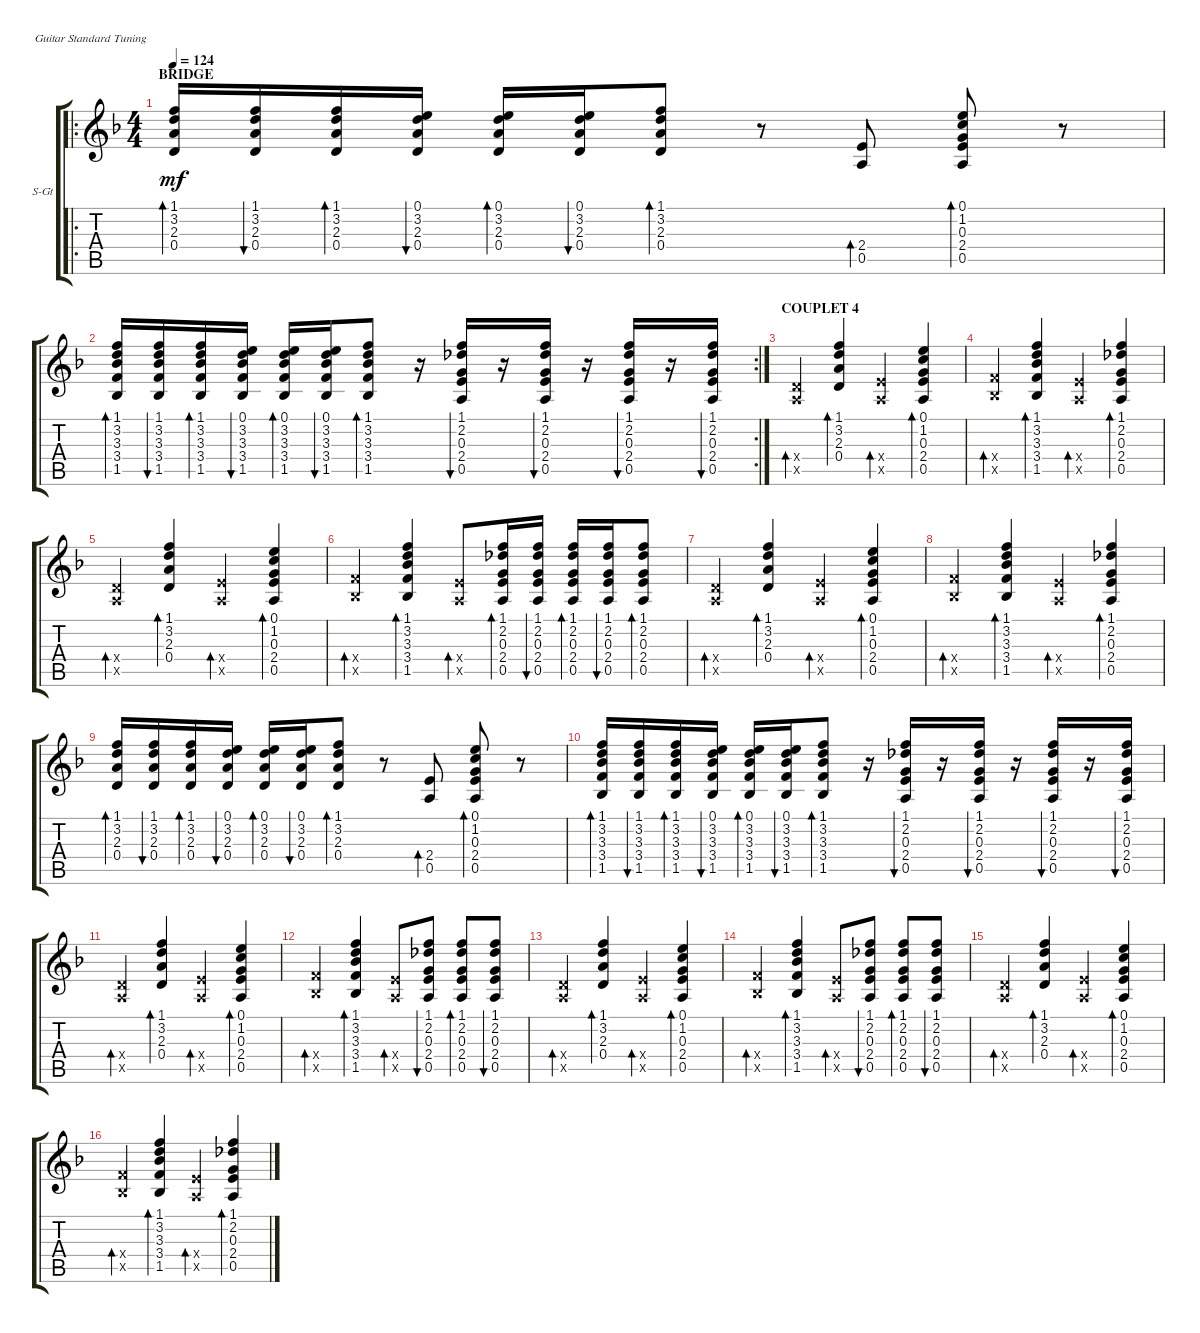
\defaultSystemsLayout 4
\bracketExtendMode groupsimilarinstruments
\firstSystemTrackNameOrientation horizontal
\otherSystemsTrackNameOrientation horizontal
\track ("Steel Guitar" "S-Gt") {instrument acousticguitarsteel}
\staff {score tabs}
\tuning (E4 B3 G3 D3 A2 E2)
\ro
\ts (4 4)
\section ("" "BRIDGE")
\tempo 124
\clef g2
\ks dminor
(0.4 2.3 3.2 1.1).16{bd 30 dy mf} (0.4 2.3 3.2 1.1).16{bu 30} (0.4 2.3 3.2 1.1).16{bd 30} (0.4 2.3 3.2 0.1).16{bu 30} (0.4 2.3 3.2 0.1).16{bd 30} (0.4 2.3 3.2 0.1).16{bu 30} (0.4 2.3 3.2 1.1).8{bd 30} r.8 (0.5 2.4).8{bd 30} (0.5 2.4 0.3 1.2 0.1).8{bd 30} r.8 |
\rc 2
(3.4 3.3 3.2 1.1 1.5).16{bd 30} (3.4 3.3 3.2 1.1 1.5).16{bu 30} (3.4 3.3 3.2 1.1 1.5).16{bd 30} (3.4 3.3 3.2 0.1 1.5).16{bu 30} (3.4 3.3 3.2 0.1 1.5).16{bd 30} (3.4 3.3 3.2 0.1 1.5).16{bu 30} (3.4 3.3 3.2 1.1 1.5).8{bd 30} r.16 (0.5 2.4 0.3 2.2 1.1).16{bu 30} r.16 (0.5 2.4 0.3 2.2 1.1).16{bu 30} r.16 (0.5 2.4 0.3 2.2 1.1).16{bu 30} r.16 (0.5 2.4 0.3 2.2 1.1).16{bu 30} |
\section ("" "COUPLET 4")
\scale
0.27931 (0.5{x} 0.4{x}).4{bd 30} (0.4 2.3 3.2 1.1).4{bd 30} (0.5{x} 2.4{x}).4{bd 30} (2.4 0.3 1.2 0.1 0.5).4{bd 30} |
\scale
0.206897 (1.5{x} 3.4{x}).4{bd 30} (3.4 3.3 3.2 1.1 1.5).4{bd 30} (0.5{x} 2.4{x}).4{bd 30} (2.4 0.3 2.2 1.1 0.5).4{bd 30} |
\scale
0.206897 (0.5{x} 0.4{x}).4{bd 30} (0.4 2.3 3.2 1.1).4{bd 30} (0.5{x} 2.4{x}).4{bd 30} (2.4 0.3 1.2 0.1 0.5).4{bd 30} |
\scale
0.306897 (1.5{x} 3.4{x}).4{bd 30} (3.4 3.3 3.2 1.1 1.5).4{bd 30} (0.5{x} 2.4{x}).8{bd 30} (2.4 0.3 2.2 1.1 0.5).16{bd 30} (2.4 0.3 2.2 1.1 0.5).16{bu 30} (2.4 0.3 2.2 1.1 0.5).16{bd 30} (2.4 0.3 2.2 1.1 0.5).16{bu 30} (2.4 0.3 2.2 1.1 0.5).8{bd 30} |
(0.5{x} 0.4{x}).4{bd 30} (0.4 2.3 3.2 1.1).4{bd 30} (0.5{x} 2.4{x}).4{bd 30} (2.4 0.3 1.2 0.1 0.5).4{bd 30} |
(1.5{x} 3.4{x}).4{bd 30} (3.4 3.3 3.2 1.1 1.5).4{bd 30} (0.5{x} 2.4{x}).4{bd 30} (2.4 0.3 2.2 1.1 0.5).4{bd 30} |
(0.4 2.3 3.2 1.1).16{bd 30} (0.4 2.3 3.2 1.1).16{bu 30} (0.4 2.3 3.2 1.1).16{bd 30} (0.4 2.3 3.2 0.1).16{bu 30} (0.4 2.3 3.2 0.1).16{bd 30} (0.4 2.3 3.2 0.1).16{bu 30} (0.4 2.3 3.2 1.1).8{bd 30} r.8 (0.5 2.4).8{bd 30} (0.5 2.4 0.3 1.2 0.1).8{bd 30} r.8 |
(3.4 3.3 3.2 1.1 1.5).16{bd 30} (3.4 3.3 3.2 1.1 1.5).16{bu 30} (3.4 3.3 3.2 1.1 1.5).16{bd 30} (3.4 3.3 3.2 0.1 1.5).16{bu 30} (3.4 3.3 3.2 0.1 1.5).16{bd 30} (3.4 3.3 3.2 0.1 1.5).16{bu 30} (3.4 3.3 3.2 1.1 1.5).8{bd 30} r.16 (0.5 2.4 0.3 2.2 1.1).16{bu 30} r.16 (0.5 2.4 0.3 2.2 1.1).16{bu 30} r.16 (0.5 2.4 0.3 2.2 1.1).16{bu 30} r.16 (0.5 2.4 0.3 2.2 1.1).16{bu 30} |
\scale
0.252723 (0.5{x} 0.4{x}).4{bd 30} (0.4 2.3 3.2 1.1).4{bd 30} (0.5{x} 2.4{x}).4{bd 30} (2.4 0.3 1.2 0.1 0.5).4{bd 30} |
\scale
0.250593 (1.5{x} 3.4{x}).4{bd 30} (3.4 3.3 3.2 1.1 1.5).4{bd 30} (0.5{x} 2.4{x}).8{bd 30} (2.4 0.3 2.2 1.1 0.5).8{bu 30} (2.4 0.3 2.2 1.1 0.5).8{bd 30} (2.4 0.3 2.2 1.1 0.5).8{bu 30} |
\scale
0.196721 (0.5{x} 0.4{x}).4{bd 30} (0.4 2.3 3.2 1.1).4{bd 30} (0.5{x} 2.4{x}).4{bd 30} (2.4 0.3 1.2 0.1 0.5).4{bd 30} |
\scale
0.3 (1.5{x} 3.4{x}).4{bd 30} (3.4 3.3 3.2 1.1 1.5).4{bd 30} (0.5{x} 2.4{x}).8{bd 30} (2.4 0.3 2.2 1.1 0.5).8{bu 30} (2.4 0.3 2.2 1.1 0.5).8{bd 30} (2.4 0.3 2.2 1.1 0.5).8{bu 30} |
\scale
0.188372 (0.5{x} 0.4{x}).4{bd 30} (0.4 2.3 3.2 1.1).4{bd 30} (0.5{x} 2.4{x}).4{bd 30} (2.4 0.3 1.2 0.1 0.5).4{bd 30} |
\scale
0.139535 (1.5{x} 3.4{x}).4{bd 30} (3.4 3.3 3.2 1.1 1.5).4{bd 30} (0.5{x} 2.4{x}).4{bd 30} (2.4 0.3 2.2 1.1 0.5).4{bd 30}
